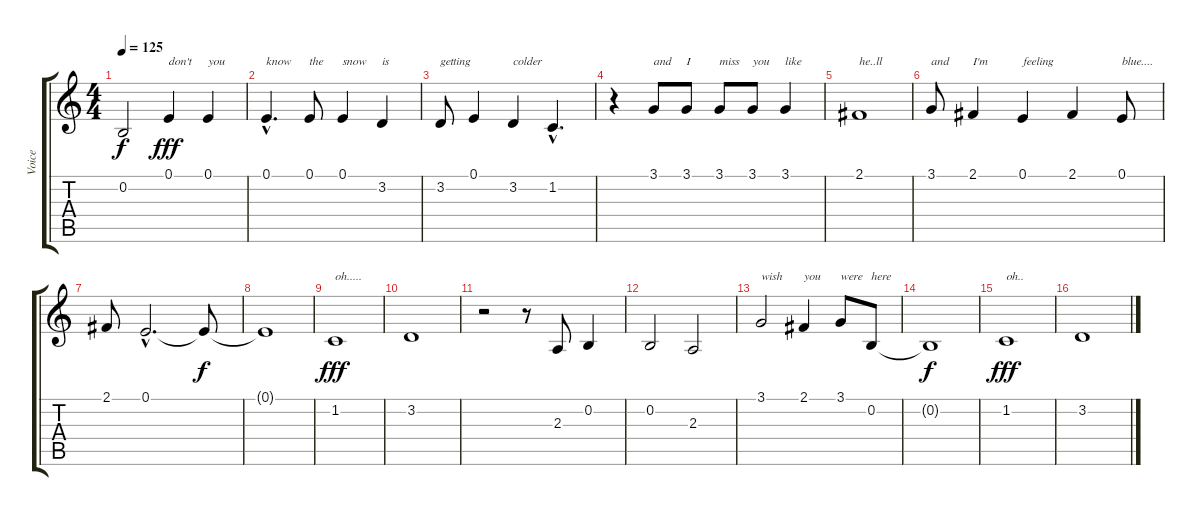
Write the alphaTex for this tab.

\track ("Voice" "Voice") {instrument oboe}
\staff {score tabs}
\tuning (E4 B3 G3 D3 A2 E2) {hide}
\ts (4 4)
\tempo 125
\clef g2
\ks c
0.2{t}.2{dy f} 0.1.4{txt "don't" dy fff} 0.1.4{txt "you"} |
0.1{hac}.4{d txt "know"} 0.1.8{txt "the"} 0.1.4{txt "snow"} 3.2.4{txt "is"} |
3.2.8{txt "getting"} 0.1.4 3.2.4{txt "colder"} 1.2{hac}.4{d} |
r.4 3.1.8{txt "and"} 3.1.8{txt "I"} 3.1.8{txt "miss"} 3.1.8{txt "you"} 3.1.4{txt "like"} |
2.1.1{txt "he..ll"} |
3.1.8{txt "and"} 2.1.4{txt "I'm"} 0.1.4{txt "feeling"} 2.1.4 0.1.8{txt "blue...."} |
2.1.8 0.1{hac}.2{d} 0.1{t}.8{dy f} |
0.1{t}.1 |
1.2.1{txt "oh....." dy fff} |
3.2.1 |
r.2 r.8 2.3.8 0.2.4 |
0.2.2 2.3.2 |
3.1.2{txt "wish"} 2.1.4{txt "you"} 3.1.8{txt "were"} 0.2.8{txt "here"} |
0.2{t}.1{dy f} |
1.2.1{txt "oh.." dy fff} |
3.2.1
